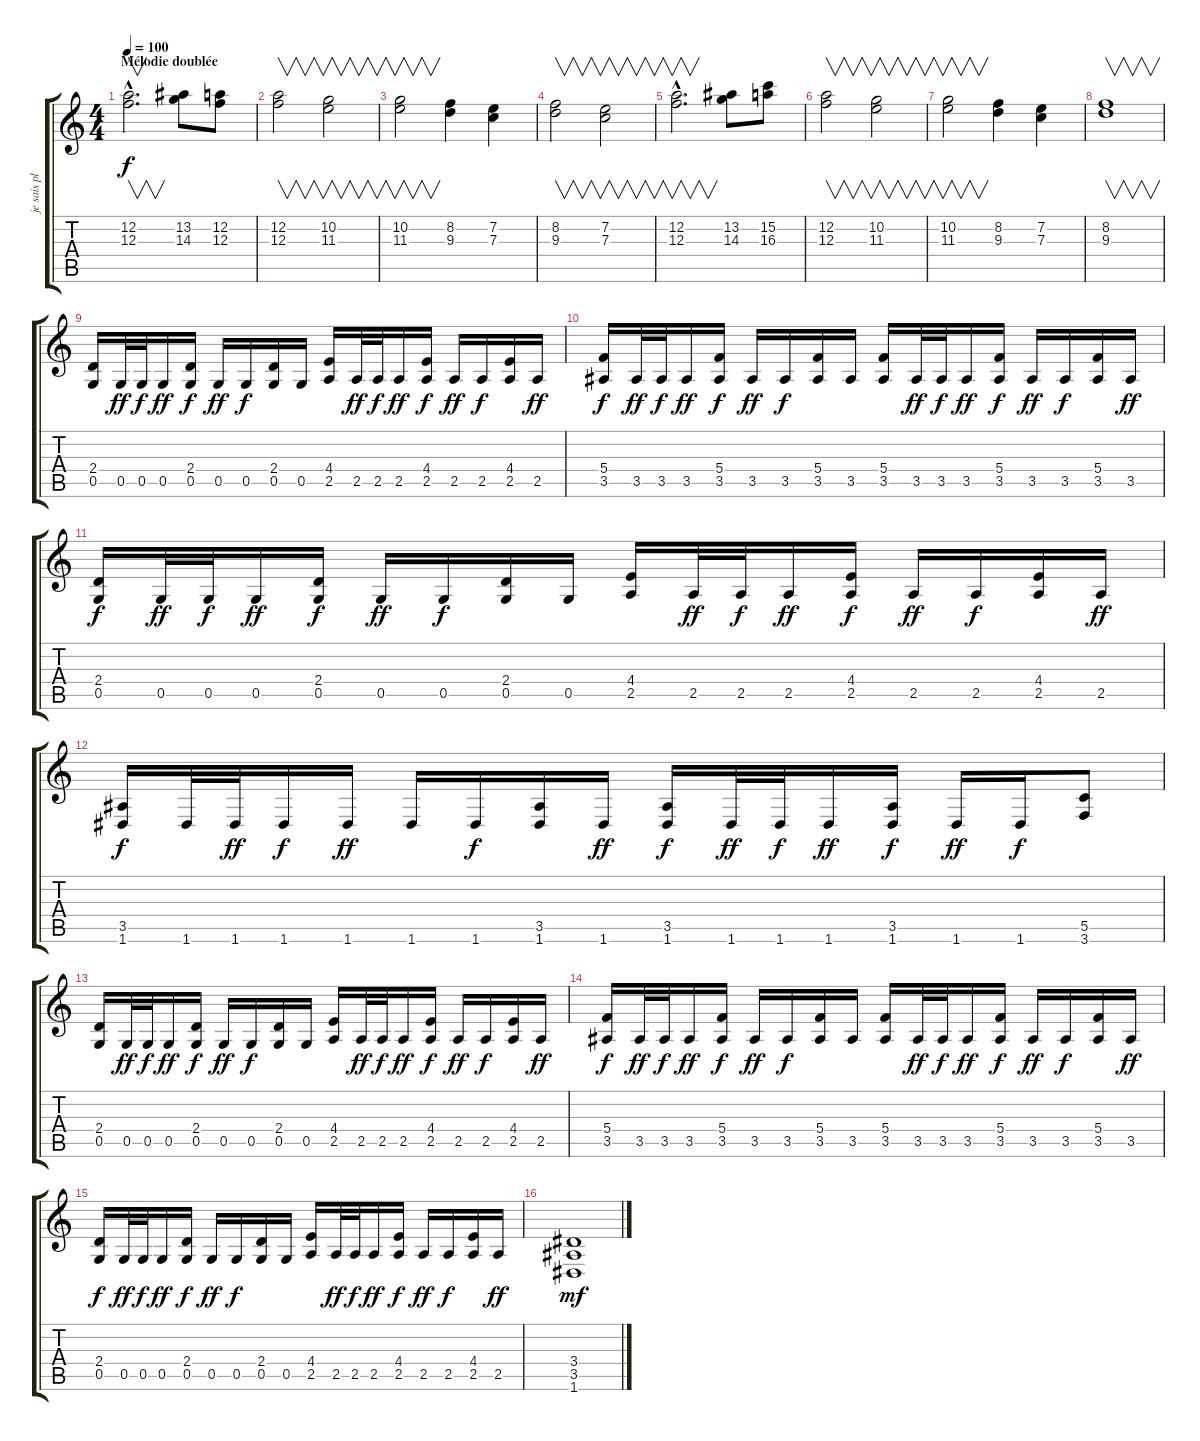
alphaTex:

\track ("je sais plus" "je sais pl") {instrument overdrivenguitar}
\staff {score tabs}
\tuning (D4 A3 F3 C3 G2 D2) {hide}
\ts (4 4)
\section ("" "Mélodie doublée")
\tempo 100
\clef g2
\ks c
(12.2{hac} 12.3{hac}).2{v d dy f balance 8} (13.2 14.3).8 (12.2 12.3).8 |
(12.2 12.3).2{v} (10.2 11.3).2{v} |
(10.2 11.3).2{v} (8.2 9.3).4 (7.2 7.3).4 |
(8.2 9.3).2{v} (7.2 7.3).2{v} |
(12.2{hac} 12.3{hac}).2{v d balance 8} (13.2 14.3).8 (15.2 16.3).8 |
(12.2 12.3).2{v} (10.2 11.3).2{v} |
(10.2 11.3).2{v} (8.2 9.3).4 (7.2 7.3).4 |
(8.2 9.3).1{v} |
(2.4 0.5).16 0.5.32{dy ff} 0.5.32{dy f} 0.5.16{dy ff} (2.4 0.5).16{dy f} 0.5.16{dy ff} 0.5.16{dy f} (2.4 0.5).16 0.5.16 (4.4 2.5).16 2.5.32{dy ff} 2.5.32{dy f} 2.5.16{dy ff} (4.4 2.5).16{dy f} 2.5.16{dy ff} 2.5.16{dy f} (4.4 2.5).16 2.5.16{dy ff} |
(5.4 3.5).16{dy f} 3.5.32{dy ff} 3.5.32{dy f} 3.5.16{dy ff} (5.4 3.5).16{dy f} 3.5.16{dy ff} 3.5.16{dy f} (5.4 3.5).16 3.5.16 (5.4 3.5).16 3.5.32{dy ff} 3.5.32{dy f} 3.5.16{dy ff} (5.4 3.5).16{dy f} 3.5.16{dy ff} 3.5.16{dy f} (5.4 3.5).16 3.5.16{dy ff} |
(2.4 0.5).16{dy f} 0.5.32{dy ff} 0.5.32{dy f} 0.5.16{dy ff} (2.4 0.5).16{dy f} 0.5.16{dy ff} 0.5.16{dy f} (2.4 0.5).16 0.5.16 (4.4 2.5).16 2.5.32{dy ff} 2.5.32{dy f} 2.5.16{dy ff} (4.4 2.5).16{dy f} 2.5.16{dy ff} 2.5.16{dy f} (4.4 2.5).16 2.5.16{dy ff} |
(3.5 1.6).16{dy f} 1.6.32 1.6.32{dy ff} 1.6.16{dy f} 1.6.16{dy ff} 1.6.16 1.6.16{dy f} (3.5 1.6).16 1.6.16{dy ff} (3.5 1.6).16{dy f} 1.6.32{dy ff} 1.6.32{dy f} 1.6.16{dy ff} (3.5 1.6).16{dy f} 1.6.16{dy ff} 1.6.16{dy f} (5.5 3.6).8 |
(2.4 0.5).16 0.5.32{dy ff} 0.5.32{dy f} 0.5.16{dy ff} (2.4 0.5).16{dy f} 0.5.16{dy ff} 0.5.16{dy f} (2.4 0.5).16 0.5.16 (4.4 2.5).16 2.5.32{dy ff} 2.5.32{dy f} 2.5.16{dy ff} (4.4 2.5).16{dy f} 2.5.16{dy ff} 2.5.16{dy f} (4.4 2.5).16 2.5.16{dy ff} |
(5.4 3.5).16{dy f} 3.5.32{dy ff} 3.5.32{dy f} 3.5.16{dy ff} (5.4 3.5).16{dy f} 3.5.16{dy ff} 3.5.16{dy f} (5.4 3.5).16 3.5.16 (5.4 3.5).16 3.5.32{dy ff} 3.5.32{dy f} 3.5.16{dy ff} (5.4 3.5).16{dy f} 3.5.16{dy ff} 3.5.16{dy f} (5.4 3.5).16 3.5.16{dy ff} |
(2.4 0.5).16{dy f} 0.5.32{dy ff} 0.5.32{dy f} 0.5.16{dy ff} (2.4 0.5).16{dy f} 0.5.16{dy ff} 0.5.16{dy f} (2.4 0.5).16 0.5.16 (4.4 2.5).16 2.5.32{dy ff} 2.5.32{dy f} 2.5.16{dy ff} (4.4 2.5).16{dy f} 2.5.16{dy ff} 2.5.16{dy f} (4.4 2.5).16 2.5.16{dy ff} |
(3.4 3.5 1.6).1{dy mf}
